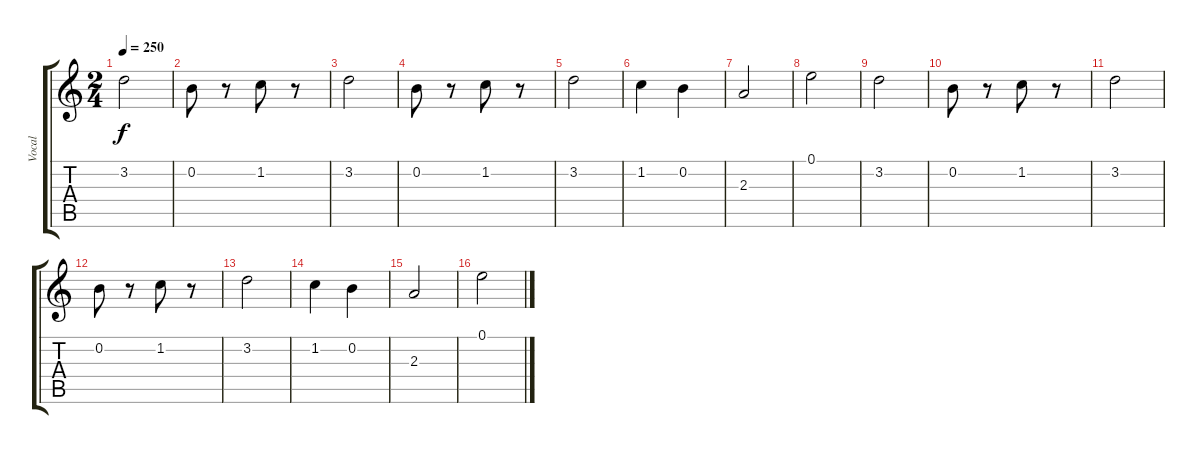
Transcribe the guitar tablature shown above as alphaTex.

\track ("Vocal" "Vocal") {instrument acousticguitarsteel}
\staff {score tabs}
\tuning (E4 B3 G3 D3 A2 E2) {hide}
\ts (2 4)
\tempo 250
\clef g2
\ks c
3.2.2{dy f} |
0.2.8 r.8 1.2.8 r.8 |
3.2.2 |
0.2.8 r.8 1.2.8 r.8 |
3.2.2 |
1.2.4 0.2.4 |
2.3.2 |
0.1.2 |
3.2.2 |
0.2.8 r.8 1.2.8 r.8 |
3.2.2 |
0.2.8 r.8 1.2.8 r.8 |
3.2.2 |
1.2.4 0.2.4 |
2.3.2 |
0.1.2
